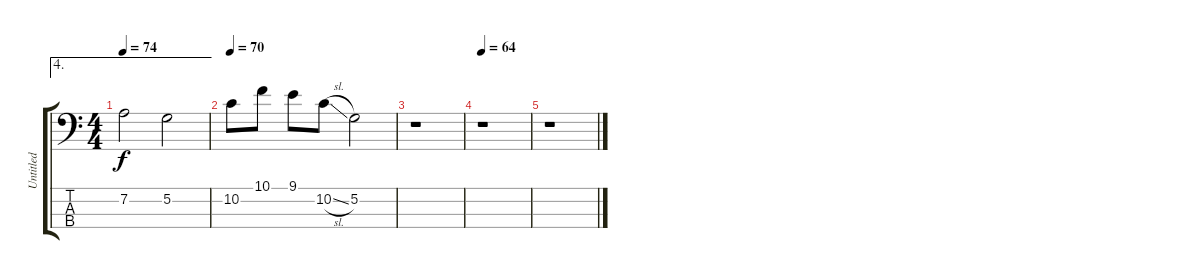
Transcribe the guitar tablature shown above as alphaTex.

\track ("Untitled" "Untitled") {instrument electricbassfinger}
\staff {score tabs}
\tuning (G2 D2 A1 E1) {hide}
\ae 4
\ts (4 4)
\tempo 74
\clef f4
\ks c
7.2.2{dy f} 5.2.2 |
\tempo 70
10.2.8 10.1.8 9.1.8 10.2{sl}.8 5.2.2 |
r.1 |
\tempo 64
r.1 |
r.1
